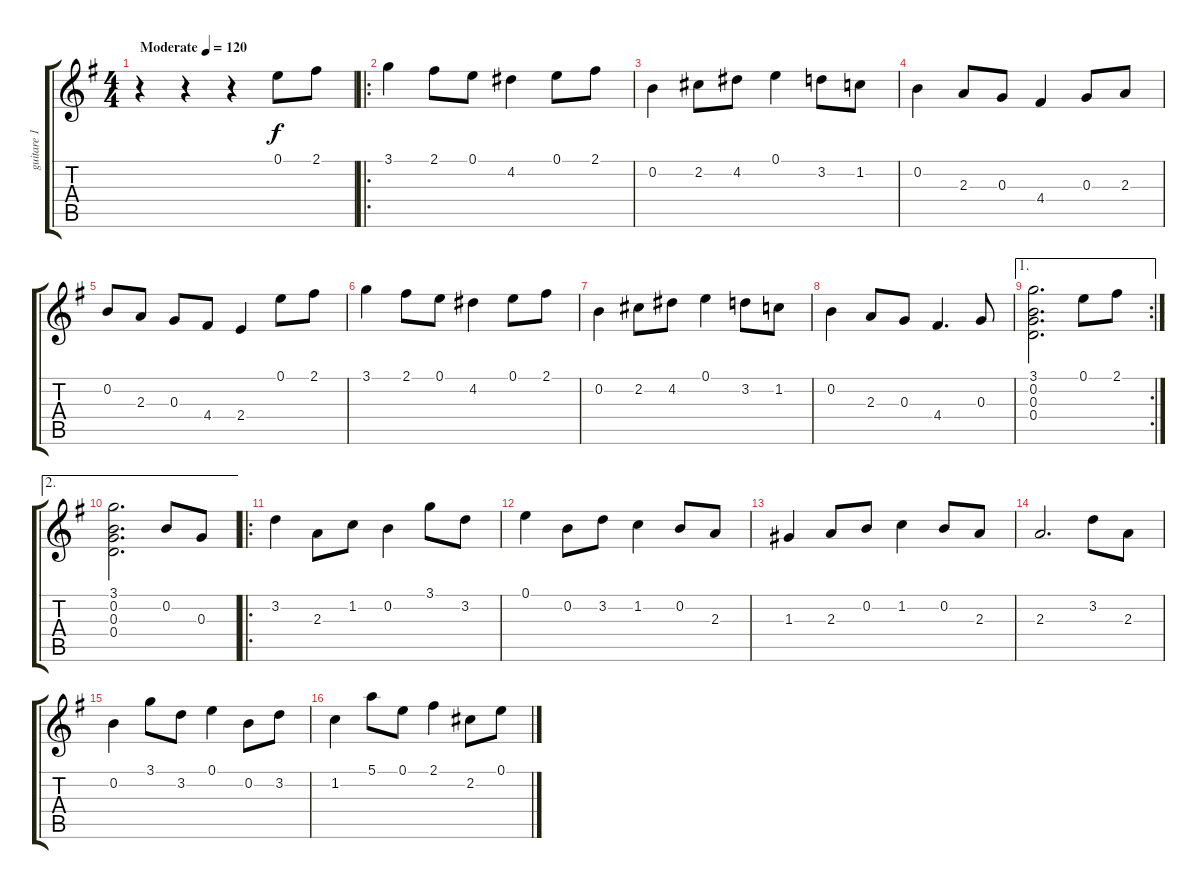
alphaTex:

\track ("guitare 1" "guitare 1") {instrument acousticguitarsteel}
\staff {score tabs}
\tuning (E4 B3 G3 D3 A2 E2) {hide}
\ts (4 4)
\tempo (120 "Moderate")
\clef g2
\ks eminor
r.4{dy f instrument acousticguitarsteel} r.4 r.4 0.1.8 2.1.8 |
\ro
3.1.4 2.1.8 0.1.8 4.2.4 0.1.8 2.1.8 |
0.2.4 2.2.8 4.2.8 0.1.4 3.2.8 1.2.8 |
0.2.4 2.3.8 0.3.8 4.4.4 0.3.8 2.3.8 |
0.2.8 2.3.8 0.3.8 4.4.8 2.4.4 0.1.8 2.1.8 |
3.1.4 2.1.8 0.1.8 4.2.4 0.1.8 2.1.8 |
0.2.4 2.2.8 4.2.8 0.1.4 3.2.8 1.2.8 |
0.2.4 2.3.8 0.3.8 4.4.4{d} 0.3.8 |
\ae 1
\rc 2
(3.1 0.2 0.3 0.4).2{d} 0.1.8 2.1.8 |
\ae 2
(3.1 0.2 0.3 0.4).2{d} 0.2.8 0.3.8 |
\ro
3.2.4 2.3.8 1.2.8 0.2.4 3.1.8 3.2.8 |
0.1.4 0.2.8 3.2.8 1.2.4 0.2.8 2.3.8 |
1.3.4 2.3.8 0.2.8 1.2.4 0.2.8 2.3.8 |
2.3.2{d} 3.2.8 2.3.8 |
0.2.4 3.1.8 3.2.8 0.1.4 0.2.8 3.2.8 |
1.2.4 5.1.8 0.1.8 2.1.4 2.2.8 0.1.8
